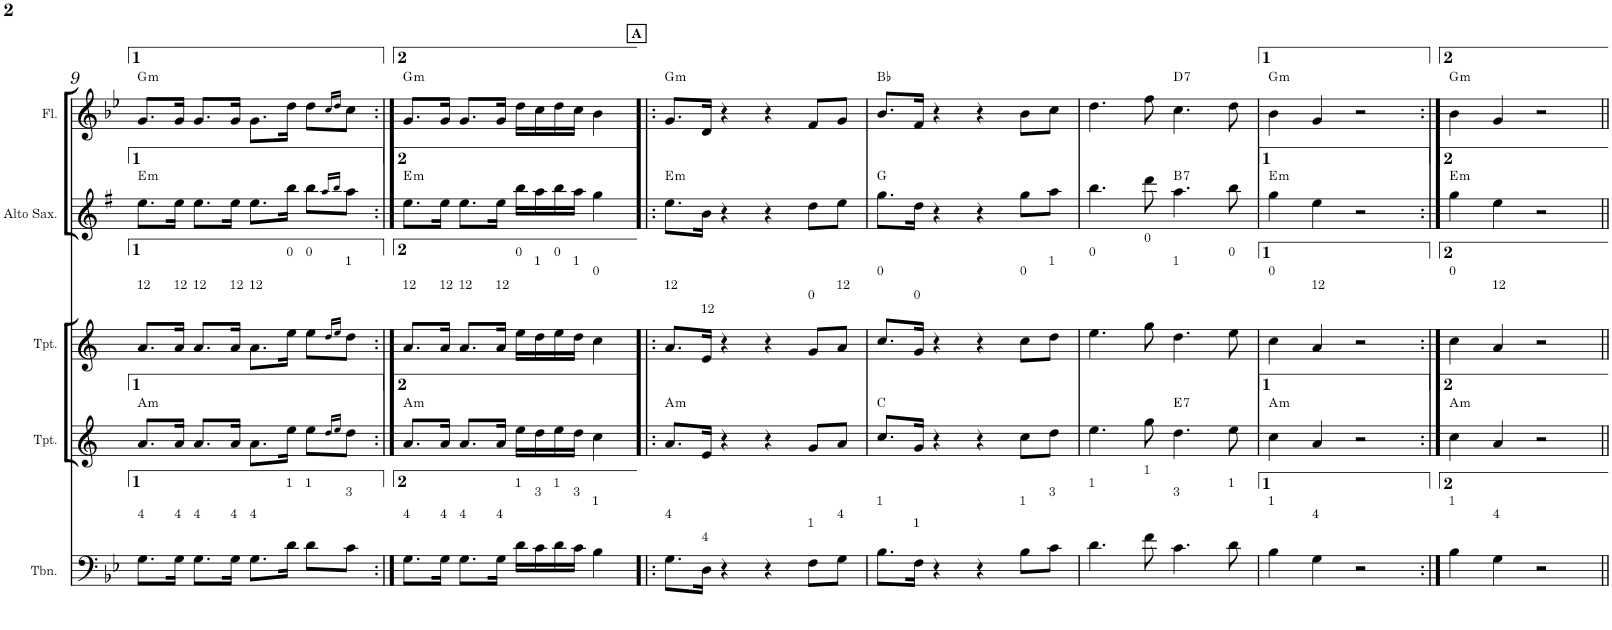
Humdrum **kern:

**kern	**kern	**harte	**kern	**kern	**harte	**kern	**harte
*part5	*part4	*part4	*part3	*part2	*part2	*part1	*part1
*staff5	*staff4	*	*staff3	*staff2	*	*staff1	*
*I"C clavF	*I"Bb	*	*I"Bb - Pirata	*I"Eb	*	*I"C clavG	*
!!LO:PB:g=z
*clefF4	*clefG2	*	*clefG2	*clefG2	*	*clefG2	*
*	*Trd1c2	*	*Trd1c2	*Trd5c9	*	*	*
*k[b-e-]	*k[]	*	*k[]	*k[f#]	*	*k[b-e-]	*
*B-:	*	*	*	*G:	*	*B-:	*
*M4/4	*M4/4	*	*M4/4	*M4/4	*	*M4/4	*
=9	=9	=9	=9	=9	=9	=9	=9
!	!	!	!LO:TX:a:t=12	!	!	!	!
!LO:TX:a:t=4	!	!LO:H:kt=m	!	!	!LO:H:kt=m	!	!LO:H:kt=m
8.G\L	8.a/L	A:min	8.a/L	8.ee\L	E:min	8.g/L	G:min
!	!	!	!LO:TX:a:t=12	!	!	!	!
!LO:TX:a:t=4	!	!	!	!	!	!	!
16G\Jk	16a/Jk	.	16a/Jk	16ee\Jk	.	16g/Jk	.
!	!	!	!LO:TX:a:t=12	!	!	!	!
!LO:TX:a:t=4	!	!	!	!	!	!	!
8.G\L	8.a/L	.	8.a/L	8.ee\L	.	8.g/L	.
!	!	!	!LO:TX:a:t=12	!	!	!	!
!LO:TX:a:t=4	!	!	!	!	!	!	!
16G\Jk	16a/Jk	.	16a/Jk	16ee\Jk	.	16g/Jk	.
!	!	!	!LO:TX:a:t=12	!	!	!	!
!LO:TX:a:t=4	!	!	!	!	!	!	!
8.G\L	8.a\L	.	8.a\L	8.ee\L	.	8.g\L	.
!	!	!	!LO:TX:a:t=0	!	!	!	!
!LO:TX:a:t=1	!	!	!	!	!	!	!
16d\Jk	16ee\Jk	.	16ee\Jk	16bb\Jk	.	16dd\Jk	.
!	!	!	!LO:TX:a:t=0	!	!	!	!
!LO:TX:a:t=1	!	!	!	!	!	!	!
8d\L	8ee\L	.	8ee\L	8bb\L	.	8dd\L	.
.	16qdd/LL	.	16qdd/LL	16qaa/LL	.	16qcc/LL	.
.	16qee/JJ	.	16qee/JJ	16qbb/JJ	.	16qdd/JJ	.
!	!	!	!LO:TX:a:t=1	!	!	!	!
!LO:TX:a:t=3	!	!	!	!	!	!	!
8c\J	8dd\J	.	8dd\J	8aa\J	.	8cc\J	.
=10:|!	=10:|!	=10:|!	=10:|!	=10:|!	=10:|!	=10:|!	=10:|!
!	!	!	!LO:TX:a:t=12	!	!	!	!
!LO:TX:a:t=4	!	!LO:H:kt=m	!	!	!LO:H:kt=m	!	!LO:H:kt=m
8.G\L	8.a/L	A:min	8.a/L	8.ee\L	E:min	8.g/L	G:min
!	!	!	!LO:TX:a:t=12	!	!	!	!
!LO:TX:a:t=4	!	!	!	!	!	!	!
16G\Jk	16a/Jk	.	16a/Jk	16ee\Jk	.	16g/Jk	.
!	!	!	!LO:TX:a:t=12	!	!	!	!
!LO:TX:a:t=4	!	!	!	!	!	!	!
8.G\L	8.a/L	.	8.a/L	8.ee\L	.	8.g/L	.
!	!	!	!LO:TX:a:t=12	!	!	!	!
!LO:TX:a:t=4	!	!	!	!	!	!	!
16G\Jk	16a/Jk	.	16a/Jk	16ee\Jk	.	16g/Jk	.
!	!	!	!LO:TX:a:t=0	!	!	!	!
!LO:TX:a:t=1	!	!	!	!	!	!	!
16d\LL	16ee\LL	.	16ee\LL	16bb\LL	.	16dd\LL	.
!	!	!	!LO:TX:a:t=1	!	!	!	!
!LO:TX:a:t=3	!	!	!	!	!	!	!
16c\	16dd\	.	16dd\	16aa\	.	16cc\	.
!	!	!	!LO:TX:a:t=0	!	!	!	!
!LO:TX:a:t=1	!	!	!	!	!	!	!
16d\	16ee\	.	16ee\	16bb\	.	16dd\	.
!	!	!	!LO:TX:a:t=1	!	!	!	!
!LO:TX:a:t=3	!	!	!	!	!	!	!
16c\JJ	16dd\JJ	.	16dd\JJ	16aa\JJ	.	16cc\JJ	.
!	!	!	!LO:TX:a:t=0	!	!	!	!
!LO:TX:a:t=1	!	!	!	!	!	!	!
4B-\	4cc\	.	4cc\	4gg\	.	4b-\	.
!!LO:REH:place=s1:a:B:cj:t=A
=11!|:	=11!|:	=11!|:	=11!|:	=11!|:	=11!|:	=11!|:	=11!|:
!	!	!	!LO:TX:a:t=12	!	!	!	!
!LO:TX:a:t=4	!	!LO:H:kt=m	!	!	!LO:H:kt=m	!	!LO:H:kt=m
8.G\L	8.a/L	A:min	8.a/L	8.ee\L	E:min	8.g/L	G:min
!	!	!	!LO:TX:a:t=12	!	!	!	!
!LO:TX:a:t=4	!	!	!	!	!	!	!
16D\Jk	16e/Jk	.	16e/Jk	16b\Jk	.	16d/Jk	.
4r	4r	.	4r	4r	.	4r	.
4r	4r	.	4r	4r	.	4r	.
!	!	!	!LO:TX:a:t=0	!	!	!	!
!LO:TX:a:t=1	!	!	!	!	!	!	!
8F\L	8g/L	.	8g/L	8dd\L	.	8f/L	.
!	!	!	!LO:TX:a:t=12	!	!	!	!
!LO:TX:a:t=4	!	!	!	!	!	!	!
8G\J	8a/J	.	8a/J	8ee\J	.	8g/J	.
=12	=12	=12	=12	=12	=12	=12	=12
!	!	!	!LO:TX:a:t=0	!	!	!	!
!LO:TX:a:t=1	!	!	!	!	!	!	!
8.B-\L	8.cc/L	C:maj	8.cc/L	8.gg\L	G:maj	8.b-/L	Bb:maj
!	!	!	!LO:TX:a:t=0	!	!	!	!
!LO:TX:a:t=1	!	!	!	!	!	!	!
16F\Jk	16g/Jk	.	16g/Jk	16dd\Jk	.	16f/Jk	.
4r	4r	.	4r	4r	.	4r	.
4r	4r	.	4r	4r	.	4r	.
!	!	!	!LO:TX:a:t=0	!	!	!	!
!LO:TX:a:t=1	!	!	!	!	!	!	!
8B-\L	8cc\L	.	8cc\L	8gg\L	.	8b-\L	.
!	!	!	!LO:TX:a:t=1	!	!	!	!
!LO:TX:a:t=3	!	!	!	!	!	!	!
8c\J	8dd\J	.	8dd\J	8aa\J	.	8cc\J	.
=13	=13	=13	=13	=13	=13	=13	=13
!	!	!	!LO:TX:a:t=0	!	!	!	!
!LO:TX:a:t=1	!	!	!	!	!	!	!
4.d\	4.ee\	.	4.ee\	4.bb\	.	4.dd\	.
!	!	!	!LO:TX:a:t=0	!	!	!	!
!LO:TX:a:t=1	!	!	!	!	!	!	!
8f\	8gg\	.	8gg\	8ddd\	.	8ff\	.
!	!	!	!LO:TX:a:t=1	!	!	!	!
!LO:TX:a:t=3	!	!LO:H:kt=7	!	!	!LO:H:kt=7	!	!LO:H:kt=7
4.c\	4.dd\	E:7	4.dd\	4.aa\	B:7	4.cc\	D:7
!	!	!	!LO:TX:a:t=0	!	!	!	!
!LO:TX:a:t=1	!	!	!	!	!	!	!
8d\	8ee\	.	8ee\	8bb\	.	8dd\	.
=14	=14	=14	=14	=14	=14	=14	=14
!	!	!	!LO:TX:a:t=0	!	!	!	!
!LO:TX:a:t=1	!	!LO:H:kt=m	!	!	!LO:H:kt=m	!	!LO:H:kt=m
4B-\	4cc\	A:min	4cc\	4gg\	E:min	4b-\	G:min
!	!	!	!LO:TX:a:t=12	!	!	!	!
!LO:TX:a:t=4	!	!	!	!	!	!	!
4G\	4a/	.	4a/	4ee\	.	4g/	.
2r	2r	.	2r	2r	.	2r	.
=15:|!	=15:|!	=15:|!	=15:|!	=15:|!	=15:|!	=15:|!	=15:|!
!	!	!	!LO:TX:a:t=0	!	!	!	!
!LO:TX:a:t=1	!	!LO:H:kt=m	!	!	!LO:H:kt=m	!	!LO:H:kt=m
4B-\	4cc\	A:min	4cc\	4gg\	E:min	4b-\	G:min
!	!	!	!LO:TX:a:t=12	!	!	!	!
!LO:TX:a:t=4	!	!	!	!	!	!	!
4G\	4a/	.	4a/	4ee\	.	4g/	.
2r	2r	.	2r	2r	.	2r	.
=||	=||	=||	=||	=||	=||	=||	=||
*-	*-	*-	*-	*-	*-	*-	*-
